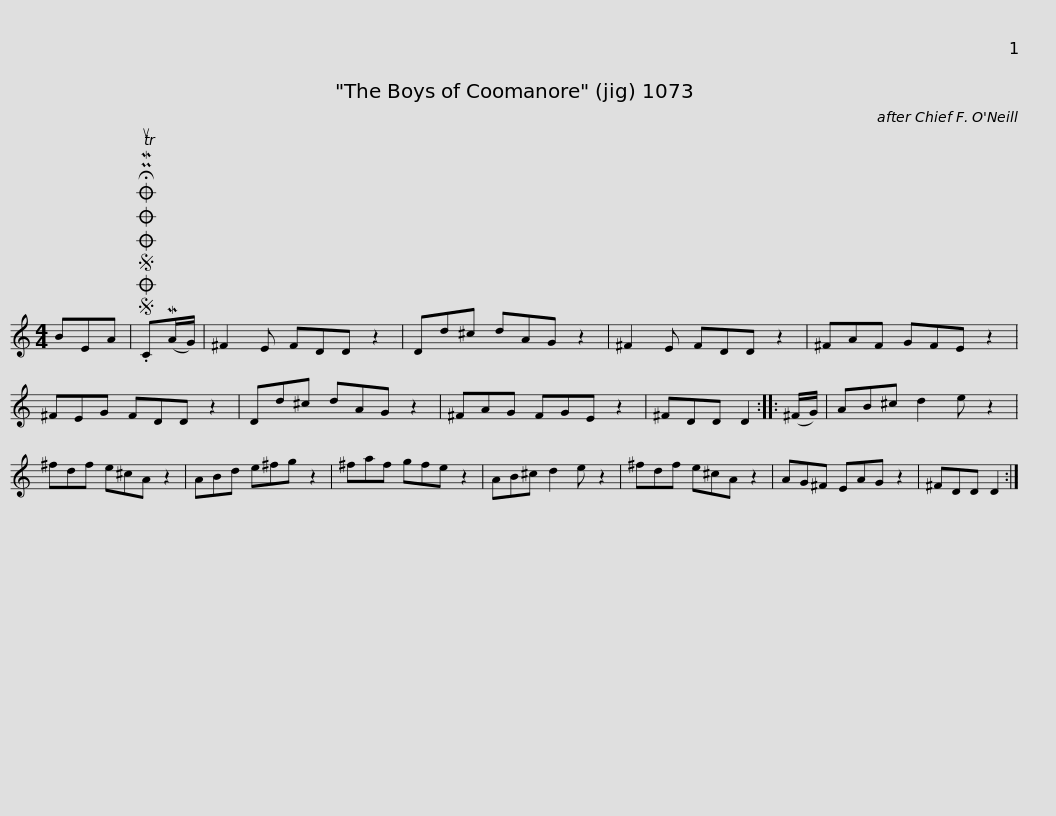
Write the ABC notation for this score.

X:1
L:1/8
M:4/4
I:linebreak $
K:C
V:1 treble
V:1
 BEA |SOSOOO .!fermata!PMTuC(MA/G/) | ^F2 E FDD z2 | Dd^c dAG z2 | ^F2 E FDD z2 | %5
 ^FAF GFE z2 | ^FEG FDD z2 |$ Dd^c dAG z2 | ^FAG FGE z2 | ^FDD D2 :: %10
 (^F/G/) | AB^c d2 e z2 | ^fdf e^cA z2 | ABd e^fg z2 |$ ^faf gfe z2 | %15
 AB^c d2 e z2 | ^fdf e^cA z2 | AG^F EAG z2 | ^FDD D2 :| %19
